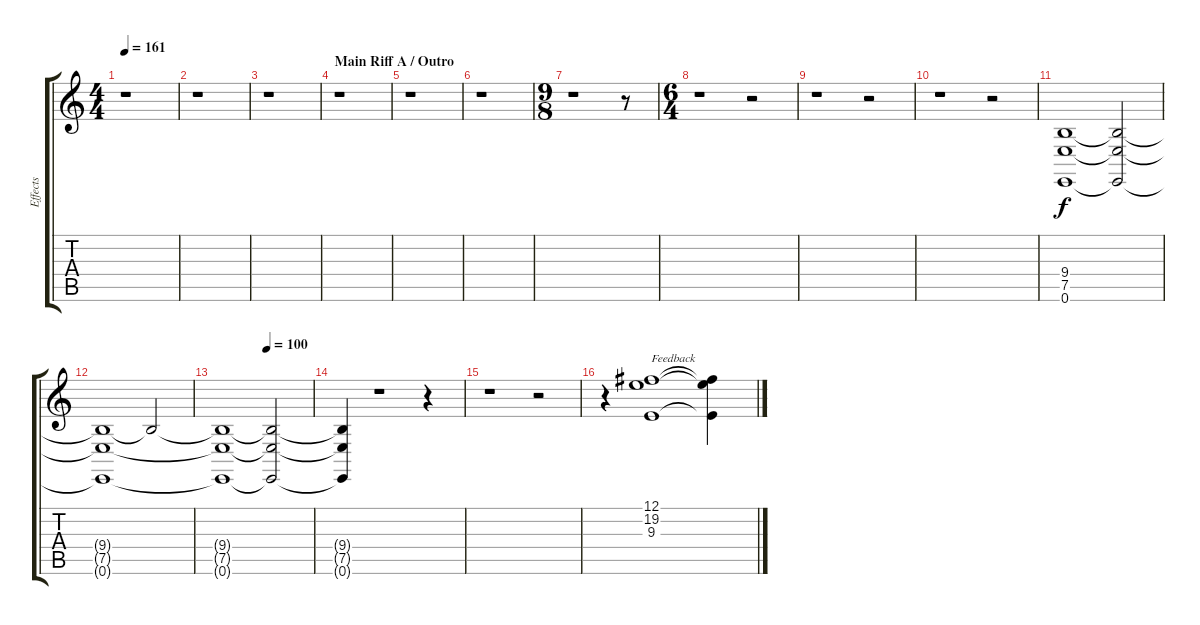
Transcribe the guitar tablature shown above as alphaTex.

\track ("Effects" "Effects") {instrument piccolo}
\staff {score tabs}
\tuning (E4 B3 G3 D3 A2 E2) {hide}
\ts (4 4)
\tempo 161
\clef g2
\ks c
r.1{dy f} |
r.1 |
r.1 |
\section ("" "Main Riff A / Outro")
r.1 |
r.1 |
r.1 |
\ts (9 8)
r.1 r.8 |
\ts (6 4)
r.1 r.2 |
r.1 r.2 |
r.1 r.2 |
(9.4 7.5 0.6).1{volume 16} (9.4{t} 7.5{t} 0.6{t}).2 |
(9.4{t} 7.5{t} 0.6{t}).1 9.4{t}.2 |
\tempo (100 0.5)
(9.4{t} 7.5{t} 0.6{t}).1{volume 0} (9.4{t} 7.5{t} 0.6{t}).2 |
(9.4{t} 7.5{t} 0.6{t}).4 r.1 r.4 |
r.1 r.2 |
r.4{volume 2} (12.1 19.2 9.3).1{txt "Feedback" volume 13 instrument churchorgan} (12.1{t} 19.2{t} 9.3{t}).4
